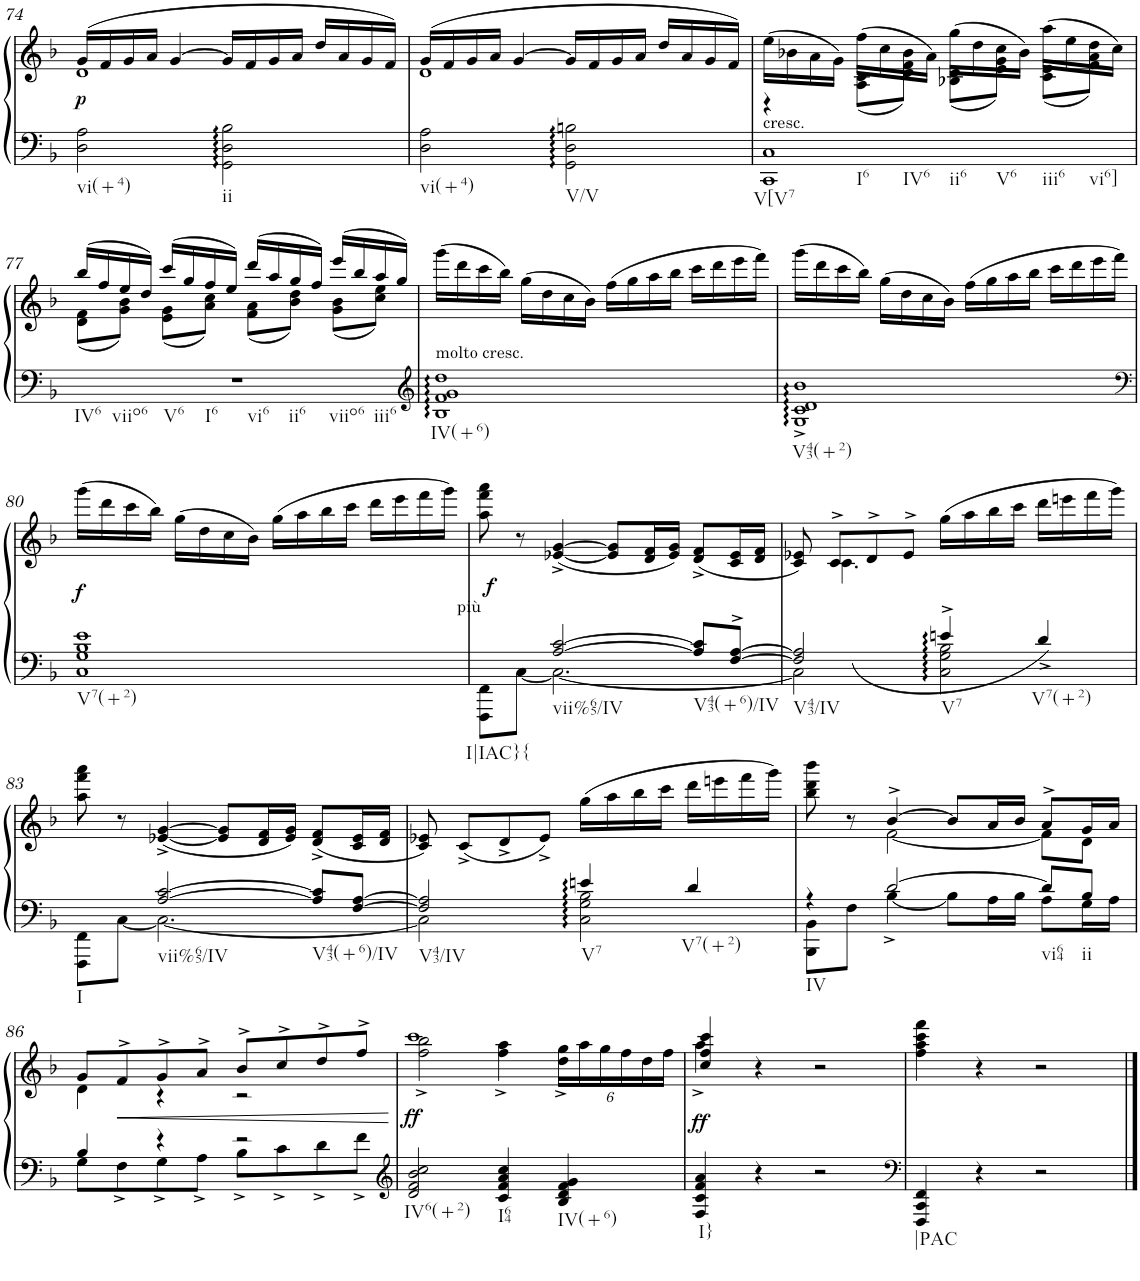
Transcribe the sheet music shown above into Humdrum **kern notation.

**kern	**kern	**dynam
*part1	*part1	*part1
*staff2	*staff1	*staff1/2
*I"Piano	*	*
*I'Pno.	*	*
!!LO:PB:g=z
*clefF4	*clefG2	*
*k[b-]	*k[b-]	*
*M4/4	*M4/4	*
*met(c)	*met(c)	*
=74	=74	=74
*	*^	*
!LO:TX:b:t=vi(+4)	!	!	!
!	!	!	!LO:DY:b
2D\ 2A\	(16g/LL	1d	p
.	16f/	.	.
.	16g/	.	.
.	16a/JJ	.	.
.	[4g/	.	.
!LO:TX:b:t=ii	!	!	!
2GG\ 2D\ 2B-\	16g/LL]	.	.
.	16f/	.	.
.	16g/	.	.
.	16a/JJ	.	.
.	16dd/LL	.	.
.	16a/	.	.
.	16g/	.	.
.	16f/JJ)	.	.
=75	=75	=75	=75
!LO:TX:b:t=vi(+4)	!	!	!
2D\ 2A\	(16g/LL	1d	.
.	16f/	.	.
.	16g/	.	.
.	16a/JJ	.	.
.	[4g/	.	.
!LO:TX:b:t=V/V	!	!	!
2GG\ 2D\ 2Bn\	16g/LL]	.	.
.	16f/	.	.
.	16g/	.	.
.	16a/JJ	.	.
.	16dd/LL	.	.
.	16a/	.	.
.	16g/	.	.
.	16f/JJ)	.	.
=76	=76	=76	=76
!	!LO:TX:b:t=cresc.	!	!
!LO:TX:b:t=V[V7	!	!	!
!LO:TX:b:t=I6	!	!	!
!LO:TX:b:t=IV6	!	!	!
!LO:TX:b:t=ii6	!	!	!
!LO:TX:b:t=V6	!	!	!
!LO:TX:b:t=iii6	!	!	!
!LO:TX:b:t=vi6]	!	!	!
1CC 1C	(16ee\LL	4r	.
.	16b-X\	.	.
.	16a\	.	.
.	16g\JJ)	.	.
.	(>16ff\LL	(8A\ 8c\L	.
.	16cc\	.	.
.	16b-\	8d\ 8f\J)	.
.	16a\JJ)	.	.
.	(>16gg\LL	(8B-X\ 8d\L	.
.	16dd\	.	.
.	16cc\	8e\ 8g\J)	.
.	16b-\JJ)	.	.
.	(>16aa\LL	(8c\ 8e\L	.
.	16ee\	.	.
.	16dd\	8f\ 8a\J)	.
.	16cc\JJ)	.	.
!!LO:LB:g=z	!!
=77	=77	=77	=77
!LO:TX:b:t=IV6	!	!	!
!LO:TX:b:t=viio6	!	!	!
!LO:TX:b:t=V6	!	!	!
!LO:TX:b:t=I6	!	!	!
!LO:TX:b:t=vi6	!	!	!
!LO:TX:b:t=ii6	!	!	!
!LO:TX:b:t=viio6	!	!	!
!LO:TX:b:t=iii6	!	!	!
1r	(16bb-/LL	(8d\ 8f\L	.
.	16ff/	.	.
.	16ee/	8g\ 8b-\J)	.
.	16dd/JJ)	.	.
.	(16ccc/LL	(8e\ 8g\L	.
.	16gg/	.	.
.	16ff/	8a\ 8cc\J)	.
.	16ee/JJ)	.	.
.	(16ddd/LL	(8f\ 8a\L	.
.	16aa/	.	.
.	16gg/	8b-\ 8dd\J)	.
.	16ff/JJ)	.	.
.	(16eee/LL	(8g\ 8b-\L	.
.	16bb-/	.	.
.	16aa/	8cc\ 8ee\J)	.
.	16gg/JJ)	.	.
*	*v	*v	*
=78	=78	=78
*clefG2	*	*
!	!LO:TX:b:t=molto cresc.	!
!LO:TX:b:t=IV(+6)	!	!
1B- 1f 1g 1dd	(16ggg\LL	.
.	16ddd\	.
.	16ccc\	.
.	16bb-\JJ)	.
.	(16gg\LL	.
.	16dd\	.
.	16cc\	.
.	16b-\JJ)	.
.	(16ff\LL	.
.	16gg\	.
.	16aa\	.
.	16bb-\JJ	.
.	16ccc\LL	.
.	16ddd\	.
.	16eee\	.
.	16fff\JJ)	.
=79	=79	=79
!LO:TX:b:t=V43(+2)	!	!
1G^ 1c^ 1d^ 1b-^	(16ggg\LL	.
.	16ddd\	.
.	16ccc\	.
.	16bb-\JJ)	.
.	(16gg\LL	.
.	16dd\	.
.	16cc\	.
.	16b-\JJ)	.
.	(16ff\LL	.
.	16gg\	.
.	16aa\	.
.	16bb-\JJ	.
.	16ccc\LL	.
.	16ddd\	.
.	16eee\	.
.	16fff\JJ)	.
!!LO:LB:g=z
=80	=80	=80
*clefF4	*	*
!LO:TX:b:t=V7(+2)	!	!
!	!	!LO:DY:b
1C 1G 1B- 1e	(16ggg\LL	f
.	16ddd\	.
.	16ccc\	.
.	16bb-\JJ)	.
.	(16gg\LL	.
.	16dd\	.
.	16cc\	.
.	16b-\JJ)	.
.	(16gg\LL	.
.	16aa\	.
.	16bb-\	.
.	16ccc\JJ	.
.	16ddd\LL	.
.	16eee\	.
.	16fff\	.
.	16ggg\JJ)	.
=81	=81	=81
*^	*	*
!LO:TX:a:t=più	!	!	!
!LO:TX:b:t=I|IAC}{	!	!	!
!	!	!	!LO:DY:b
4ryy	8FFF\ 8FF\L	8aa\ 8fff\ 8aaa\	f
.	[8C\J	8r	.
!LO:TX:b:t=vii%65/IV	!	!	!
[2A/ [2c/	2.C\_	([4e-X/^ [4g/^	.
.	.	8e-/] 8g/]L	.
.	.	16d/ 16f/L	.
.	.	16e-/ 16g/JJ)	.
!LO:TX:b:t=V43(+6)/IV	!	!	!
8A/] 8c/]L	.	(8d/^ 8f/^L	.
[8F/^ [8A/^J	.	16c/ 16e-/L	.
.	.	16d/ 16f/JJ	.
=82	=82	=82	=82
*	*	*^	*
!LO:TX:b:t=V43/IV	!	!	!	!
2F/] 2A/]	2C\]	8c/ 8e-X/)	8ryy	.
.	.	8c^/L	(4.c\	.
.	.	8d^/	.	.
.	.	8e-^/J	.	.
!LO:TX:b:t=V7	!	!	!	!
4en^/	2C\ 2G\ 2B-\	(16gg\LL	2ryy	.
.	.	16aa\	.	.
.	.	16bb-\	.	.
.	.	16ccc\JJ	.	.
!LO:TX:b:t=V7(+2)	!	!	!	!
4d^/)	.	16ddd\LL	.	.
.	.	16eeen\	.	.
.	.	16fff\	.	.
.	.	16ggg\JJ)	.	.
*	*	*v	*v	*
!!LO:LB:g=z
=83	=83	=83	=83
!LO:TX:b:t=I	!	!	!
4ryy	8FFF\ 8FF\L	8aa\ 8fff\ 8aaa\	.
.	[8C\J	8r	.
!LO:TX:b:t=vii%65/IV	!	!	!
[2A/ [2c/	2.C\_	([4e-X/^ [4g/^	.
.	.	8e-/] 8g/]L	.
.	.	16d/ 16f/L	.
.	.	16e-/ 16g/JJ)	.
!LO:TX:b:t=V43(+6)/IV	!	!	!
8A/] 8c/]L	.	(8d/^ 8f/^L	.
[8F/ [8A/J	.	16c/ 16e-/L	.
.	.	16d/ 16f/JJ	.
=84	=84	=84	=84
*	*	*^	*
!LO:TX:b:t=V43/IV	!	!	!	!
2F/] 2A/]	2C\]	8c/ 8e-X/)	8ryy	.
.	.	(8c^/L	4.ryy	.
.	.	8d^/	.	.
.	.	8e-^/J)	.	.
!LO:TX:b:t=V7	!	!	!	!
4en/	2C\ 2G\ 2B-\	(16gg\LL	2ryy	.
.	.	16aa\	.	.
.	.	16bb-\	.	.
.	.	16ccc\JJ	.	.
!LO:TX:b:t=V7(+2)	!	!	!	!
4d/	.	16ddd\LL	.	.
.	.	16eeen\	.	.
.	.	16fff\	.	.
.	.	16ggg\JJ)	.	.
=85	=85	=85	=85	=85
!LO:TX:b:t=IV	!	!	!	!
4r	8BBB-\ 8BB-\L	8bb-\ 8ddd\ 8bbb-\	4ryy	.
.	8F\J	8r	.	.
[2d/	[4B-^\	[4b-^/	[2f\	.
.	8B-\L]	8b-/L]	.	.
.	16A\L	16a/L	.	.
.	16B-\JJ	16b-/JJ	.	.
!LO:TX:b:t=vi64	!	!	!	!
8d/L]	8A\L	8a^/L	8f\L]	.
!LO:TX:b:t=ii	!	!	!	!
8B-/J	16G\L	16g/L	8d\J	.
.	16A\JJ	16a/JJ	.	.
!!LO:LB:g=z	!!
=86	=86	=86	=86	=86
4B-/	8G\L	8g/L	4d\	.
!	!	!	!	!LO:HP:b
.	8F^\	8f^/	.	<
4r	8G^\	8g^/	4r	.
.	8A^\J	8a^/J	.	.
2r	8B-^\L	8b-^/L	2r	.
.	8c^\	8cc^/	.	.
.	8d^\	8dd^/	.	.
.	8f^\J	8ff^/J	.	.
*v	*v	*	*	*
*	*v	*v	*
.	.	[
=87	=87	=87
*clefG2	*	*
*	*^	*
!LO:TX:b:t=IV6(+2)	!	!	!
!	!	!	!LO:DY:b
2d/ 2f/ 2b-/ 2cc/	1ccc	2ff\^ 2bb-\^	ff
!LO:TX:b:t=I64	!	!	!
4c/ 4f/ 4a/ 4cc/	.	4ff\^ 4aa\^	.
*	*	*Xbrackettup	*
!LO:TX:b:t=IV(+6)	!	!	!
4B-/ 4d/ 4f/ 4g/	.	24dd\^ 24gg\^LL	.
.	.	24aa\	.
.	.	24gg\	.
.	.	24ff\	.
.	.	24dd\	.
.	.	24ff\JJ	.
=88	=88	=88	=88
*^	*	*	*
!LO:TX:b:t=I}	!	!	!	!
!	!	!	!	!LO:DY:b
4F/ 4c/ 4f/ 4a/	4ryy	4cc/ 4ff/ 4ccc/	4aa^\	ff
4r	4ryy	4r	4ryy	.
2r	2ryy	2r	2ryy	.
*v	*v	*	*	*
*	*v	*v	*
=89	=89	=89
*clefF4	*	*
*^	*^	*
!LO:TX:b:t=|PAC	!	!	!	!
*v	*v	*	*	*
*	*v	*v	*
4FFF/ 4CC/ 4FF/	4ff\ 4aa\ 4ccc\ 4fff\	.
4r	4r	.
2r	2r	.
==	==	==
*-	*-	*-
